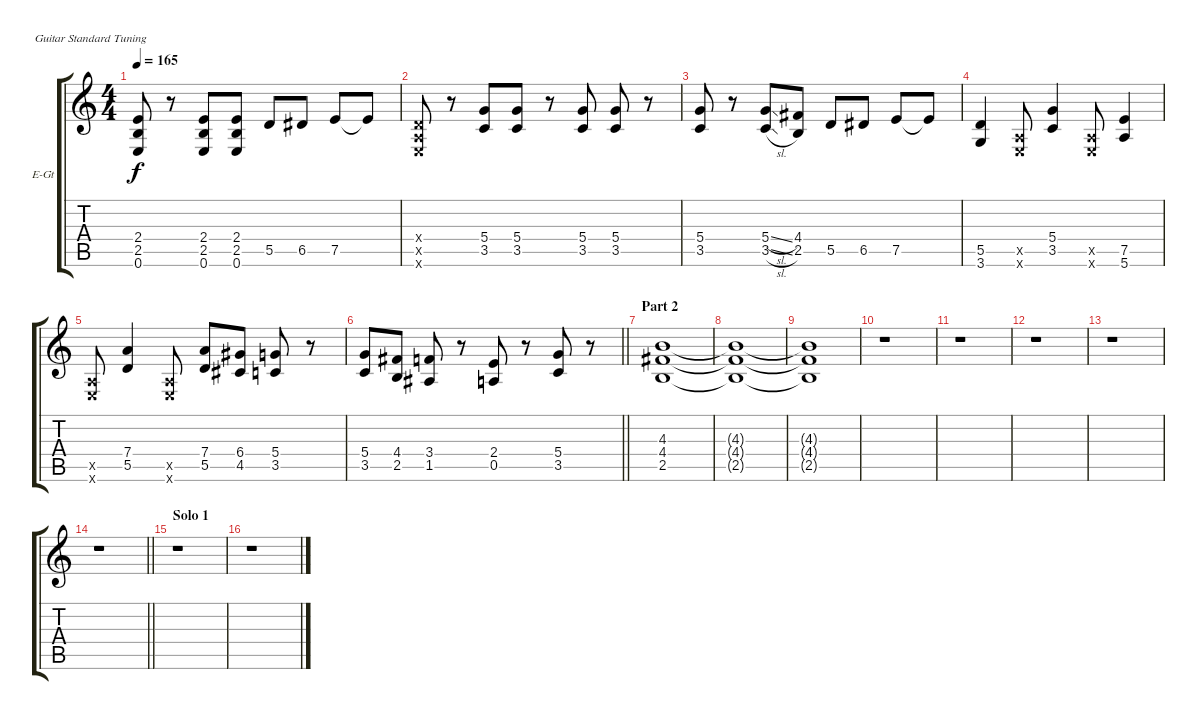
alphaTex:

\bracketExtendMode groupsimilarinstruments
\firstSystemTrackNameOrientation horizontal
\otherSystemsTrackNameOrientation horizontal
\track ("Rythm 1" "E-Gt") {instrument distortionguitar}
\staff {score tabs}
\tuning (E4 B3 G3 D3 A2 E2)
\ts (4 4)
\tempo 165
\clef g2
\ks c
(2.4 2.5 0.6).8{dy f} r.8 (2.4 2.5 0.6).8 (2.4 2.5 0.6).8 5.5.8 6.5.8 7.5.8 7.5{t}.8 |
(0.4{x} 0.5{x} 0.6{x}).8 r.8 (5.4 3.5).8 (5.4 3.5).8 r.8 (5.4 3.5).8 (5.4 3.5).8 r.8 |
(5.4 3.5).8 r.8 (5.4{sl} 3.5{sl}).8 (4.4 2.5).8 5.5.8 6.5.8 7.5.8 7.5{t}.8 |
(5.5 3.6).4 (0.5{x} 0.6{x}).8 (5.4 3.5).4 (0.5{x} 0.6{x}).8 (7.5 5.6).4 |
(0.5{x} 0.6{x}).8 (7.4 5.5).4 (0.5{x} 0.6{x}).8 (7.4 5.5).8 (6.4 4.5).8 (5.4 3.5).8 r.8 |
\barLineRight lightlight
(5.4 3.5).8 (4.4 2.5).8 (3.4 1.5).8 r.8 (2.4 0.5).8 r.8 (5.4 3.5).8 r.8 |
\section ("" "Part 2")
(4.3 4.4 2.5).1 |
(4.3{t} 4.4{t} 2.5{t}).1 |
(4.3{t} 4.4{t} 2.5{t}).1 |
r.1 |
r.1 |
r.1 |
r.1 |
\barLineRight lightlight
r.1 |
\section ("" "Solo 1")
r.1 |
r.1
